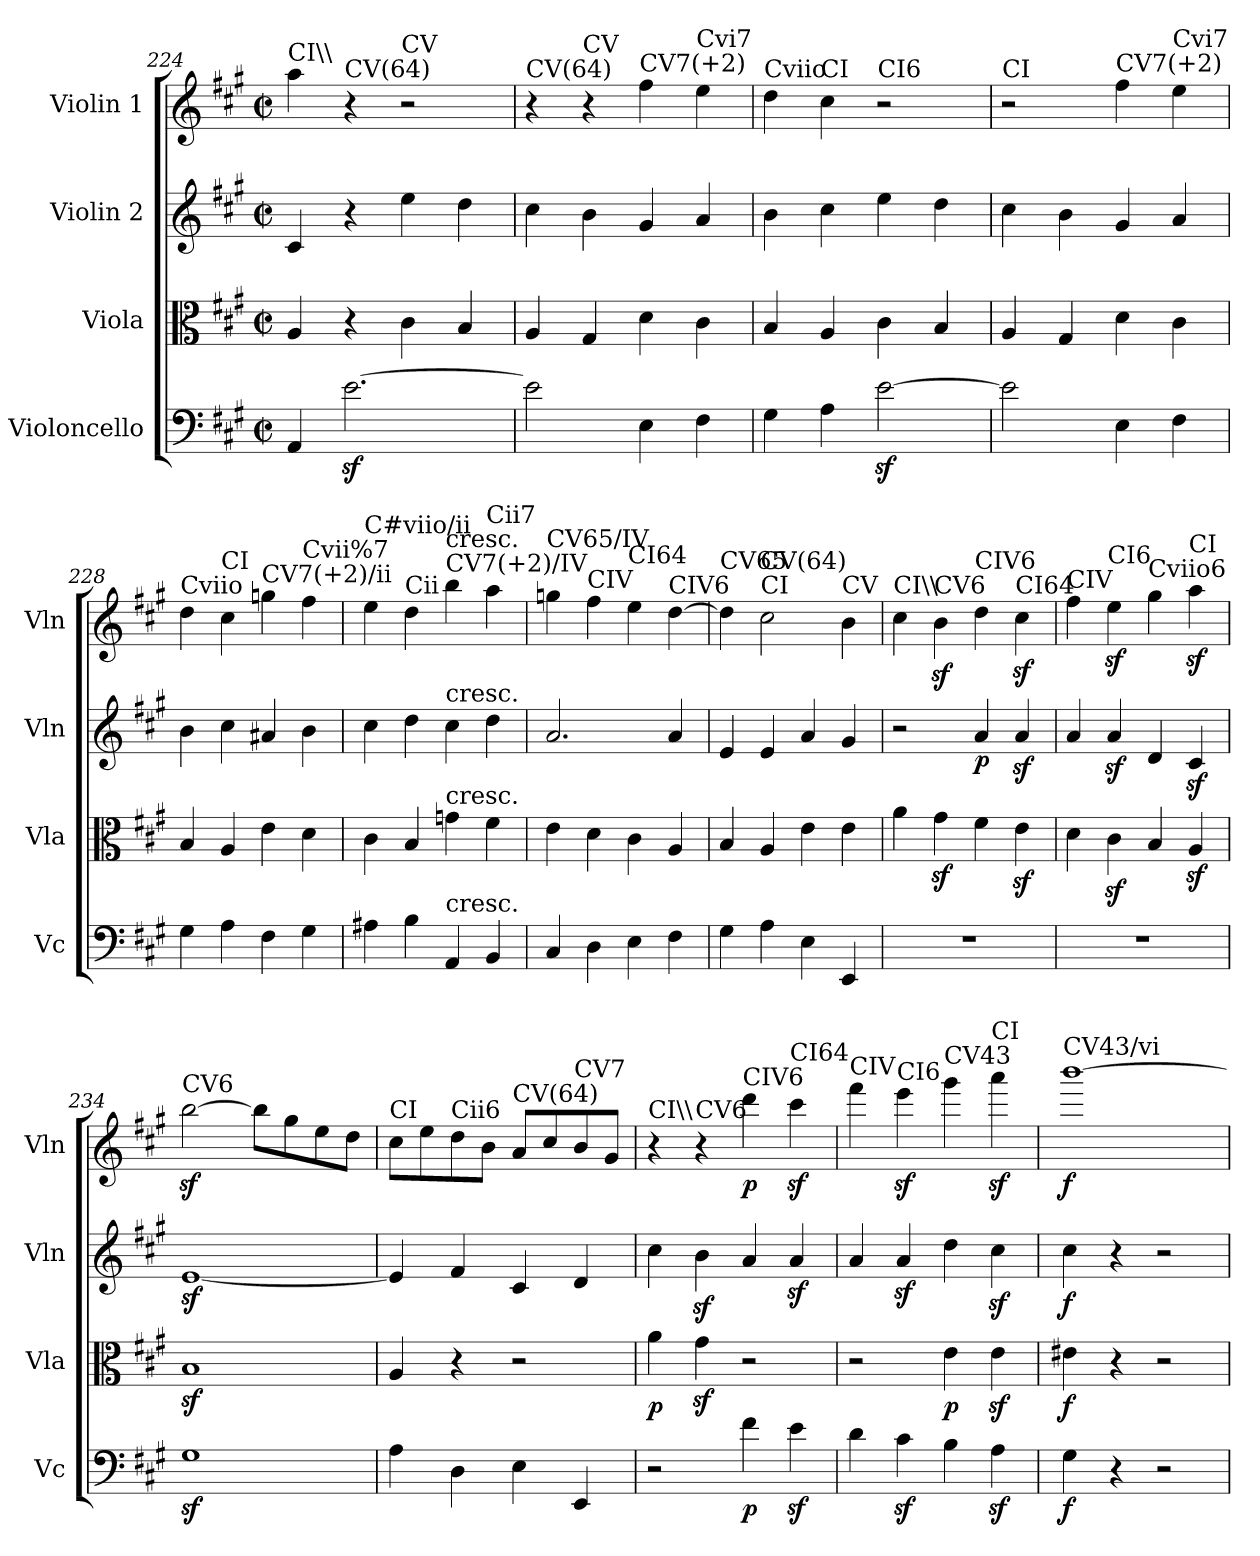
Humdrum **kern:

**kern	**dynam	**kern	**dynam	**kern	**dynam	**kern	**dynam
*part4	*part4	*part3	*part3	*part2	*part2	*part1	*part1
*staff4	*staff4	*staff3	*staff3	*staff2	*staff2	*staff1	*staff1
*I"Violoncello	*	*I"Viola	*	*I"Violin 2	*	*I"Violin 1	*
*I'Vc	*	*I'Vla	*	*I'Vln	*	*I'Vln	*
*clefF4	*	*clefC3	*	*clefG2	*	*clefG2	*
*k[f#c#g#]	*	*k[f#c#g#]	*	*k[f#c#g#]	*	*k[f#c#g#]	*
*A:	*	*A:	*	*A:	*	*A:	*
*M2/2	*	*M2/2	*	*M2/2	*	*M2/2	*
*met(c|)	*	*met(c|)	*	*met(c|)	*	*met(c|)	*
=224	=224	=224	=224	=224	=224	=224	=224
!	!	!	!	!	!	!LO:TX:a:t=CI\\	!
4AA/	.	4A/	.	4c#/	.	4aa\	.
!	!	!	!	!	!	!LO:TX:a:t=CV(64)	!
[2.ez<\	.	4r	.	4r	.	4r	.
!	!	!	!	!	!	!LO:TX:a:t=CV	!
.	.	4c#\	.	4ee\	.	2r	.
.	.	4B/	.	4dd\	.	.	.
=225	=225	=225	=225	=225	=225	=225	=225
!	!	!	!	!	!	!LO:TX:a:t=CV(64)	!
2e\]	.	4A/	.	4cc#\	.	4r	.
!	!	!	!	!	!	!LO:TX:a:t=CV	!
.	.	4G#/	.	4b\	.	4r	.
!	!	!	!	!	!	!LO:TX:a:t=CV7(+2)	!
4E\	.	4d\	.	4g#/	.	4ff#\	.
!	!	!	!	!	!	!LO:TX:a:t=Cvi7	!
4F#\	.	4c#\	.	4a/	.	4ee\	.
=226	=226	=226	=226	=226	=226	=226	=226
!	!	!	!	!	!	!LO:TX:a:t=Cviio	!
4G#\	.	4B/	.	4b\	.	4dd\	.
!	!	!	!	!	!	!LO:TX:a:t=CI	!
4A\	.	4A/	.	4cc#\	.	4cc#\	.
!	!	!	!	!	!	!LO:TX:a:t=CI6	!
[2ez<\	.	4c#\	.	4ee\	.	2r	.
.	.	4B/	.	4dd\	.	.	.
!!LO:PB:g=z
=227	=227	=227	=227	=227	=227	=227	=227
!	!	!	!	!	!	!LO:TX:a:t=CI	!
2e\]	.	4A/	.	4cc#\	.	2r	.
.	.	4G#/	.	4b\	.	.	.
!	!	!	!	!	!	!LO:TX:a:t=CV7(+2)	!
4E\	.	4d\	.	4g#/	.	4ff#\	.
!	!	!	!	!	!	!LO:TX:a:t=Cvi7	!
4F#\	.	4c#\	.	4a/	.	4ee\	.
!!LO:LB:g=z
=228	=228	=228	=228	=228	=228	=228	=228
!	!	!	!	!	!	!LO:TX:a:t=Cviio	!
4G#\	.	4B/	.	4b\	.	4dd\	.
!	!	!	!	!	!	!LO:TX:a:t=CI	!
4A\	.	4A/	.	4cc#\	.	4cc#\	.
!	!	!	!	!	!	!LO:TX:a:t=CV7(+2)/ii	!
4F#\	.	4e\	.	4a#X/	.	4ggn\	.
!	!	!	!	!	!	!LO:TX:a:t=Cvii%7	!
4G#\	.	4d\	.	4b\	.	4ff#\	.
=229	=229	=229	=229	=229	=229	=229	=229
!	!	!	!	!	!	!LO:TX:a:t=C#viio/ii	!
4A#X\	.	4c#\	.	4cc#\	.	4ee\	.
!	!	!	!	!	!	!LO:TX:a:t=Cii	!
4B\	.	4B/	.	4dd\	.	4dd\	.
!	!	!	!	!	!	!LO:TX:a:t=CV7(+2)/IV	!
!	!	!	!	!	!	!LO:TX:a:t=cresc.	!
!	!	!	!	!LO:TX:a:t=cresc.	!	!	!
!	!	!LO:TX:a:t=cresc.	!	!	!	!	!
!LO:TX:a:t=cresc.	!	!	!	!	!	!	!
4AA/	.	4gn\	.	4cc#\	.	4bb\	.
!	!	!	!	!	!	!LO:TX:a:t=Cii7	!
4BB/	.	4f#\	.	4dd\	.	4aa\	.
=230	=230	=230	=230	=230	=230	=230	=230
!	!	!	!	!	!	!LO:TX:a:t=CV65/IV	!
4C#/	.	4e\	.	2.a/	.	4ggn\	.
!	!	!	!	!	!	!LO:TX:a:t=CIV	!
4D\	.	4d\	.	.	.	4ff#\	.
!	!	!	!	!	!	!LO:TX:a:t=CI64	!
4E\	.	4c#\	.	.	.	4ee\	.
!	!	!	!	!	!	!LO:TX:a:t=CIV6	!
4F#\	.	4A/	.	4a/	.	[4dd\	.
!!LO:PB:g=z
=231	=231	=231	=231	=231	=231	=231	=231
!	!	!	!	!	!	!LO:TX:a:t=CV65	!
4G#\	.	4B/	.	4e/	.	4dd\]	.
!	!	!	!	!	!	!LO:TX:a:t=CI	!
!	!	!	!	!	!	!LO:TX:a:t=CV(64)	!
4A\	.	4A/	.	4e/	.	2cc#\	.
4E\	.	4e\	.	4a/	.	.	.
!	!	!	!	!	!	!LO:TX:a:t=CV	!
4EE/	.	4e\	.	4g#/	.	4b\	.
=232	=232	=232	=232	=232	=232	=232	=232
!	!	!	!	!	!	!LO:TX:a:t=CI\\	!
1r	.	4a\	.	2r	.	4cc#\	.
!	!	!	!	!	!	!LO:TX:a:t=CV6	!
.	.	4g#z<\	.	.	.	4bz<\	.
!	!	!	!	!	!	!LO:TX:a:t=CIV6	!
!	!	!	!	!	!LO:DY:b	!	!
.	.	4f#\	.	4a/	p	4dd\	.
!	!	!	!	!	!	!LO:TX:a:t=CI64	!
.	.	4ez<\	.	4az</	.	4cc#z<\	.
!!LO:PB:g=z
=233	=233	=233	=233	=233	=233	=233	=233
!	!	!	!	!	!	!LO:TX:a:t=CIV	!
1r	.	4d\	.	4a/	.	4ff#\	.
!	!	!	!	!	!	!LO:TX:a:t=CI6	!
.	.	4c#z<\	.	4az</	.	4eez<\	.
!	!	!	!	!	!	!LO:TX:a:t=Cviio6	!
.	.	4B/	.	4d/	.	4gg#\	.
!	!	!	!	!	!	!LO:TX:a:t=CI	!
.	.	4Az</	.	4c#z</	.	4aaz<\	.
=234	=234	=234	=234	=234	=234	=234	=234
!	!	!	!	!	!	!LO:TX:a:t=CV6	!
1G#z<	.	1Bz<	.	[1ez<	.	[2bbz<\	.
.	.	.	.	.	.	8bb\L]	.
.	.	.	.	.	.	8gg#\	.
.	.	.	.	.	.	8ee\	.
.	.	.	.	.	.	8dd\J	.
=235	=235	=235	=235	=235	=235	=235	=235
!	!	!	!	!	!	!LO:TX:a:t=CI	!
4A\	.	4A/	.	4e/]	.	8cc#\L	.
.	.	.	.	.	.	8ee\	.
!	!	!	!	!	!	!LO:TX:a:t=Cii6	!
4D\	.	4r	.	4f#/	.	8dd\	.
.	.	.	.	.	.	8b\J	.
!	!	!	!	!	!	!LO:TX:a:t=CV(64)	!
4E\	.	2r	.	4c#/	.	8a/L	.
.	.	.	.	.	.	8cc#/	.
!	!	!	!	!	!	!LO:TX:a:t=CV7	!
4EE/	.	.	.	4d/	.	8b/	.
.	.	.	.	.	.	8g#/J	.
=236	=236	=236	=236	=236	=236	=236	=236
!	!	!	!	!	!	!LO:TX:a:t=CI\\	!
!	!	!	!LO:DY:b	!	!	!	!
2r	.	4a\	p	4cc#\	.	4r	.
!	!	!	!	!	!	!LO:TX:a:t=CV6	!
.	.	4g#z<\	.	4bz<\	.	4r	.
!	!	!	!	!	!	!LO:TX:a:t=CIV6	!
!	!LO:DY:b	!	!	!	!	!	!LO:DY:b
4f#\	p	2r	.	4a/	.	4ddd\	p
!	!	!	!	!	!	!LO:TX:a:t=CI64	!
4ez<\	.	.	.	4az</	.	4ccc#z<\	.
!!LO:LB:g=z
=237	=237	=237	=237	=237	=237	=237	=237
!	!	!	!	!	!	!LO:TX:a:t=CIV	!
4d\	.	2r	.	4a/	.	4fff#\	.
!	!	!	!	!	!	!LO:TX:a:t=CI6	!
4c#z<\	.	.	.	4az</	.	4eeez<\	.
!	!	!	!	!	!	!LO:TX:a:t=CV43	!
!	!	!	!LO:DY:b	!	!	!	!
4B\	.	4e\	p	4dd\	.	4ggg#\	.
!	!	!	!	!	!	!LO:TX:a:t=CI	!
4Az<\	.	4ez<\	.	4cc#z<\	.	4aaaz<\	.
!!LO:PB:g=z
=238	=238	=238	=238	=238	=238	=238	=238
!	!	!	!	!	!	!LO:TX:a:t=CV43/vi	!
!	!LO:DY:b	!	!LO:DY:b	!	!LO:DY:b	!	!LO:DY:b
4G#\	f	4e#X\	f	4cc#\	f	[1bbb	f
4r	.	4r	.	4r	.	.	.
2r	.	2r	.	2r	.	.	.
=	=	=	=	=	=	=	=
*-	*-	*-	*-	*-	*-	*-	*-
